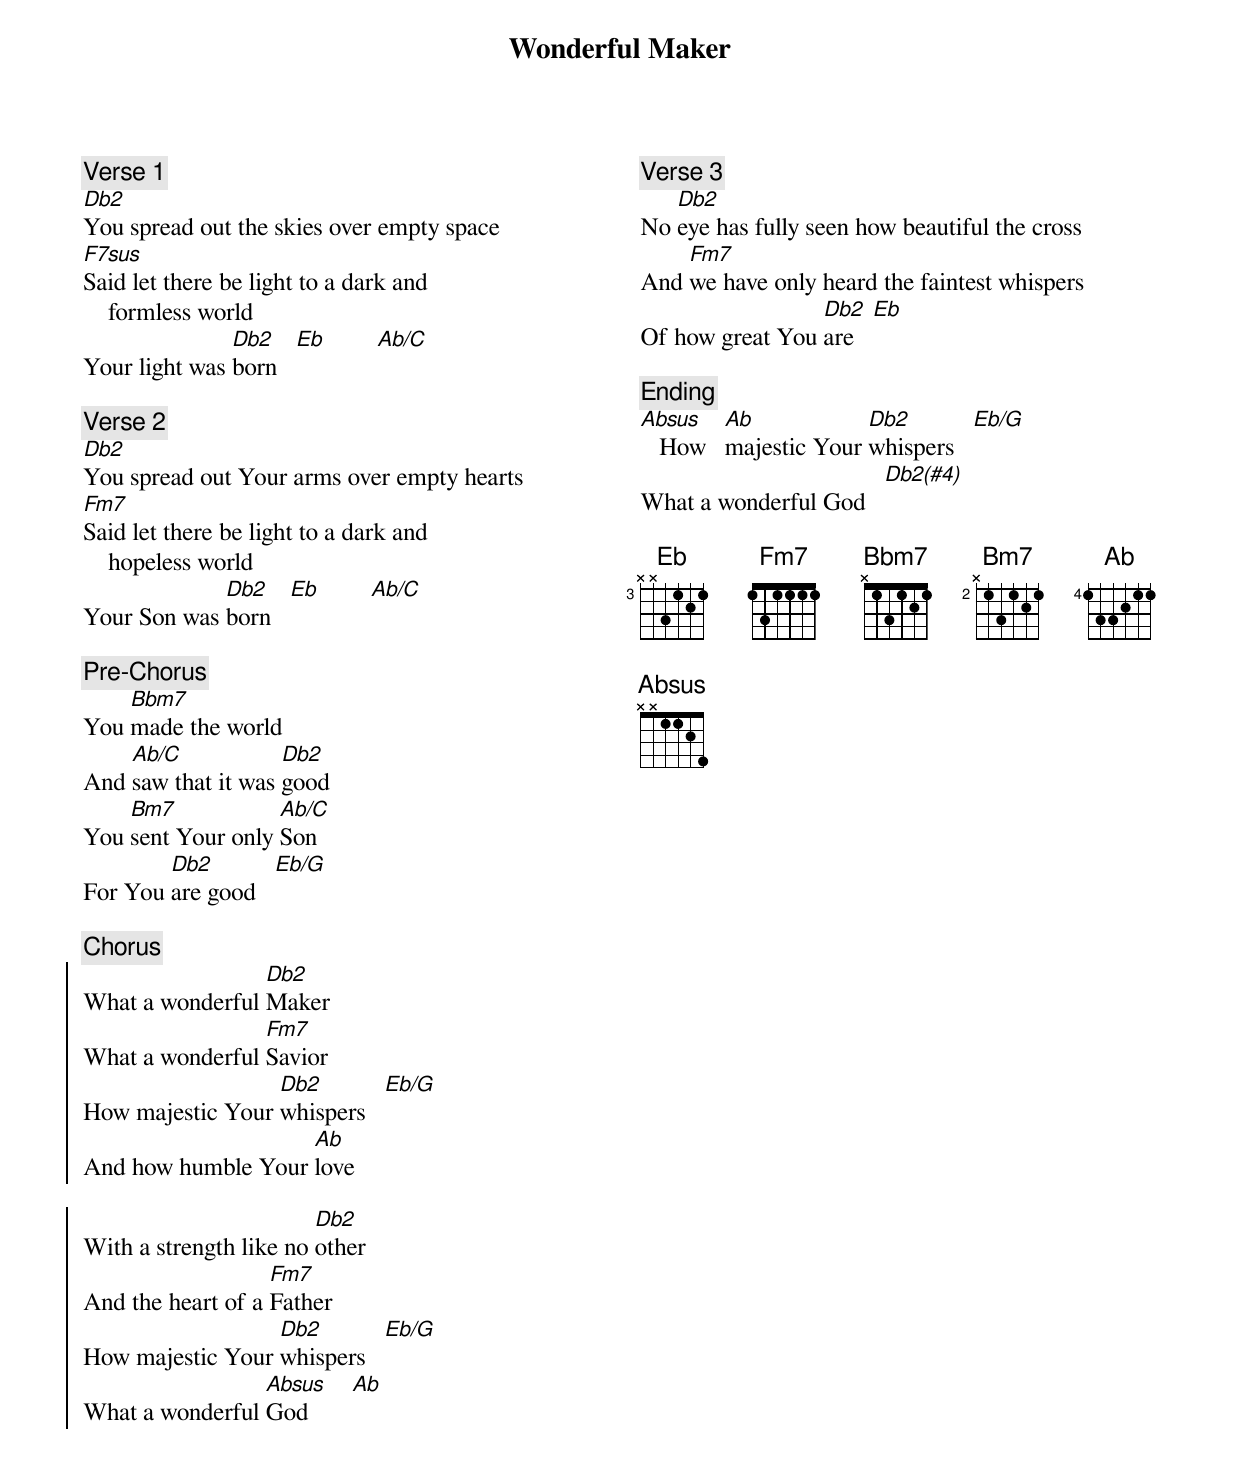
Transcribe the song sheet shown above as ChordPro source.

{title:Wonderful Maker}
{columns:2}

{c:Verse 1}
[Db2]You spread out the skies over empty space
[F7sus]Said let there be light to a dark and
    formless world
Your light was [Db2]born   [Eb]        [Ab/C]

{c:Verse 2}
[Db2]You spread out Your arms over empty hearts
[Fm7]Said let there be light to a dark and
    hopeless world
Your Son was [Db2]born   [Eb]        [Ab/C]

{c:Pre-Chorus}
You [Bbm7]made the world
And [Ab/C]saw that it was [Db2]good
You [Bm7]sent Your only [Ab/C]Son
For You [Db2]are good   [Eb/G]

{c:Chorus}
{soc}
What a wonderful [Db2]Maker
What a wonderful [Fm7]Savior
How majestic Your [Db2]whispers   [Eb/G]
And how humble Your [Ab]love

With a strength like no [Db2]other
And the heart of a [Fm7]Father
How majestic Your [Db2]whispers   [Eb/G]
What a wonderful [Absus]God       [Ab]
{eoc}

{colb}
{c:Verse 3}
No [Db2]eye has fully seen how beautiful the cross
And [Fm7]we have only heard the faintest whispers
Of how great You [Db2]are   [Eb]

{c:Ending}
[Absus]   How   [Ab]majestic Your [Db2]whispers   [Eb/G]
What a wonderful God   [Db2(#4)]

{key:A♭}
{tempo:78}
